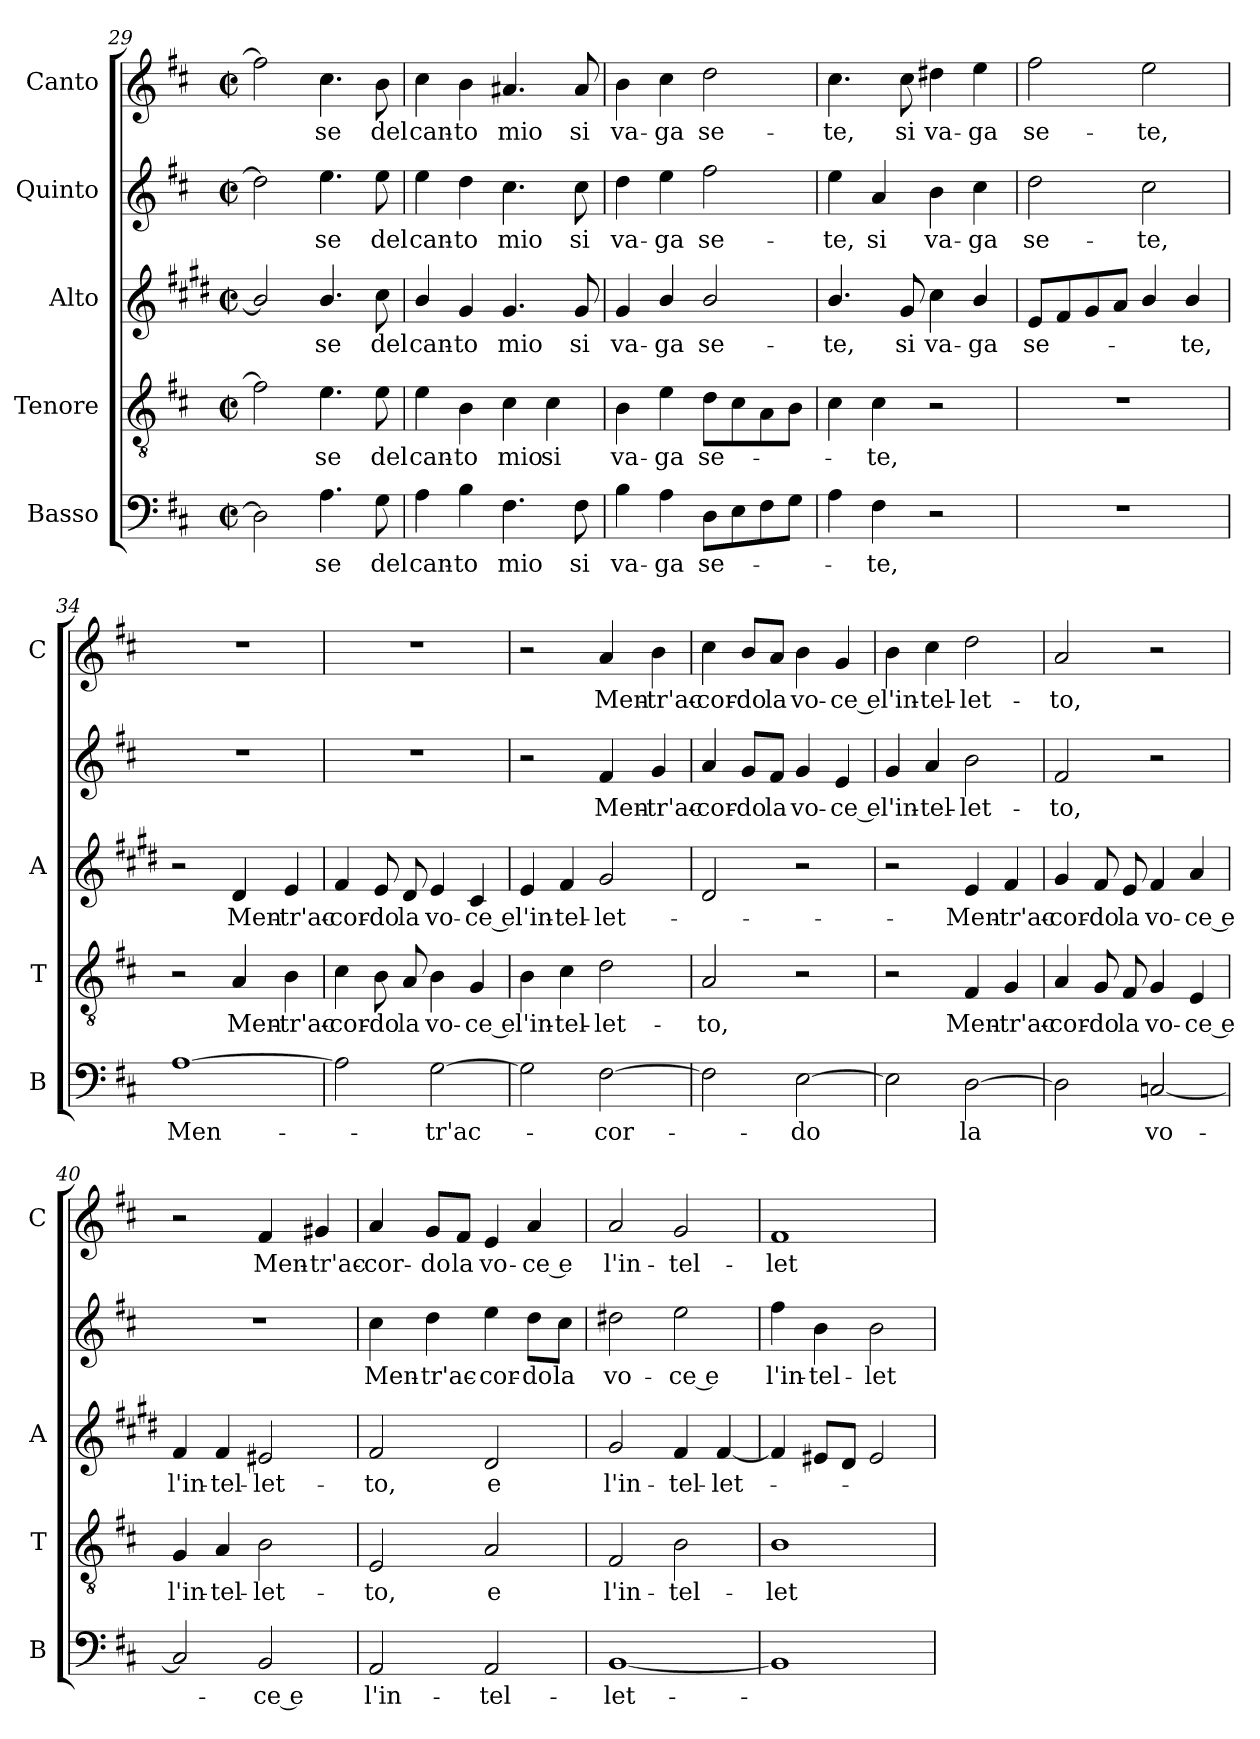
**kern	**text	**kern	**text	**kern	**text	**kern	**text	**kern	**text
*part5	*part5	*part4	*part4	*part3	*part3	*part2	*part2	*part1	*part1
*staff5	*staff5	*staff4	*staff4	*staff3	*staff3	*staff2	*staff2	*staff1	*staff1
*I"Basso	*	*I"Tenore	*	*I"Alto	*	*I"Quinto	*	*I"Canto	*
*I'B	*	*I'T	*	*I'A	*	*	*	*I'C	*
!!LO:LB:g=z
*clefF4	*	*clefGv2	*	*clefG2	*	*clefG2	*	*clefG2	*
*	*	*	*	*ITrd1c2	*	*	*	*	*
*k[f#c#]	*	*k[f#c#]	*	*k[f#c#]	*	*k[f#c#]	*	*k[f#c#]	*
*D:	*	*D:	*	*D:	*	*D:	*	*D:	*
*M2/2	*	*M2/2	*	*M2/2	*	*M2/2	*	*M2/2	*
*met(c|)	*	*met(c|)	*	*met(c|)	*	*met(c|)	*	*met(c|)	*
=29	=29	=29	=29	=29	=29	=29	=29	=29	=29
2D\]	.	2f#\]	.	2a/]	.	2dd\]	.	2ff#\]	.
!	!LO:LY:b	!	!LO:LY:b	!	!LO:LY:b	!	!LO:LY:b	!	!LO:LY:b
4.A\	se	4.e\	se	4.a/	se	4.ee\	se	4.cc#\	se
!	!LO:LY:b	!	!LO:LY:b	!	!LO:LY:b	!	!LO:LY:b	!	!LO:LY:b
8G\	del	8e\	del	8b\	del	8ee\	del	8b\	del
=30	=30	=30	=30	=30	=30	=30	=30	=30	=30
!	!LO:LY:b	!	!LO:LY:b	!	!LO:LY:b	!	!LO:LY:b	!	!LO:LY:b
4A\	can-	4e\	can-	4a/	can-	4ee\	can-	4cc#\	can-
!	!LO:LY:b	!	!LO:LY:b	!	!LO:LY:b	!	!LO:LY:b	!	!LO:LY:b
4B\	-to	4B\	-to	4f#/	-to	4dd\	-to	4b\	-to
!	!LO:LY:b	!	!LO:LY:b	!	!LO:LY:b	!	!LO:LY:b	!	!LO:LY:b
4.F#\	mio	4c#\	mio	4.f#/	mio	4.cc#\	mio	4.a#X/	mio
!	!	!	!LO:LY:b	!	!	!	!	!	!
.	.	4c#\	si	.	.	.	.	.	.
!	!LO:LY:b	!	!	!	!LO:LY:b	!	!LO:LY:b	!	!LO:LY:b
8F#\	si	.	.	8f#/	si	8cc#\	si	8a#/	si
=31	=31	=31	=31	=31	=31	=31	=31	=31	=31
!	!LO:LY:b	!	!LO:LY:b	!	!LO:LY:b	!	!LO:LY:b	!	!LO:LY:b
4B\	va-	4B\	va-	4f#/	va-	4dd\	va-	4b\	va-
!	!LO:LY:b	!	!LO:LY:b	!	!LO:LY:b	!	!LO:LY:b	!	!LO:LY:b
4A\	-ga	4e\	-ga	4a/	-ga	4ee\	-ga	4cc#\	-ga
!	!LO:LY:b	!	!LO:LY:b	!	!LO:LY:b	!	!LO:LY:b	!	!LO:LY:b
8D\L	se-	8d\L	se-	2a/	se-	2ff#\	se-	2dd\	se-
8E\	.	8c#\	.	.	.	.	.	.	.
8F#\	.	8A\	.	.	.	.	.	.	.
8G\J	.	8B\J	.	.	.	.	.	.	.
=32	=32	=32	=32	=32	=32	=32	=32	=32	=32
!	!	!	!	!	!LO:LY:b	!	!LO:LY:b	!	!LO:LY:b
4A\	.	4c#\	.	4.a/	-te,	4ee\	-te,	4.cc#\	-te,
!	!LO:LY:b	!	!LO:LY:b	!	!	!	!LO:LY:b	!	!
4F#\	-te,	4c#\	-te,	.	.	4a/	si	.	.
!	!	!	!	!	!LO:LY:b	!	!	!	!LO:LY:b
.	.	.	.	8f#/	si	.	.	8cc#\	si
!	!	!	!	!	!LO:LY:b	!	!LO:LY:b	!	!LO:LY:b
2r	.	2r	.	4b\	va-	4b\	va-	4dd#X\	va-
!	!	!	!	!	!LO:LY:b	!	!LO:LY:b	!	!LO:LY:b
.	.	.	.	4a/	-ga	4cc#\	-ga	4ee\	-ga
=33	=33	=33	=33	=33	=33	=33	=33	=33	=33
!	!	!	!	!	!LO:LY:b	!	!LO:LY:b	!	!LO:LY:b
1r	.	1r	.	8d/L	se-	2dd\	se-	2ff#\	se-
.	.	.	.	8e/	.	.	.	.	.
.	.	.	.	8f#/	.	.	.	.	.
.	.	.	.	8g/J	.	.	.	.	.
!	!	!	!	!	!	!	!LO:LY:b	!	!LO:LY:b
.	.	.	.	4a/	.	2cc#\	-te,	2ee\	-te,
!	!	!	!	!	!LO:LY:b	!	!	!	!
.	.	.	.	4a/	-te,	.	.	.	.
=34	=34	=34	=34	=34	=34	=34	=34	=34	=34
!	!LO:LY:b	!	!	!	!	!	!	!	!
[1A	Men-	2r	.	2r	.	1r	.	1r	.
!	!	!	!LO:LY:b	!	!LO:LY:b	!	!	!	!
.	.	4A/	Men-	4c#/	Men-	.	.	.	.
!	!	!	!LO:LY:b	!	!LO:LY:b	!	!	!	!
.	.	4B\	-tr'ac-	4d/	-tr'ac-	.	.	.	.
=35	=35	=35	=35	=35	=35	=35	=35	=35	=35
!	!	!	!LO:LY:b	!	!LO:LY:b	!	!	!	!
2A\]	.	4c#\	-cor-	4e/	-cor-	1r	.	1r	.
!	!	!	!LO:LY:b	!	!LO:LY:b	!	!	!	!
.	.	8B\	-do	8d/	-do	.	.	.	.
!	!	!	!LO:LY:b	!	!LO:LY:b	!	!	!	!
.	.	8A/	la	8c#/	la	.	.	.	.
!	!LO:LY:b	!	!LO:LY:b	!	!LO:LY:b	!	!	!	!
[2G\	-tr'ac-	4B\	vo-	4d/	vo-	.	.	.	.
!	!	!	!LO:LY:b	!	!LO:LY:b	!	!	!	!
.	.	4G/	-ce e	4B/	-ce e	.	.	.	.
!!LO:LB:g=z
=36	=36	=36	=36	=36	=36	=36	=36	=36	=36
!	!	!	!LO:LY:b	!	!LO:LY:b	!	!	!	!
2G\]	.	4B\	l'in-	4d/	l'in-	2r	.	2r	.
!	!	!	!LO:LY:b	!	!LO:LY:b	!	!	!	!
.	.	4c#\	-tel-	4e/	-tel-	.	.	.	.
!	!LO:LY:b	!	!LO:LY:b	!	!LO:LY:b	!	!LO:LY:b	!	!LO:LY:b
[2F#\	-cor-	2d\	-let-	2f#/	-let-	4f#/	Men-	4a/	Men-
!	!	!	!	!	!	!	!LO:LY:b	!	!LO:LY:b
.	.	.	.	.	.	4g/	-tr'ac-	4b\	-tr'ac-
=37	=37	=37	=37	=37	=37	=37	=37	=37	=37
!	!	!	!LO:LY:b	!	!	!	!LO:LY:b	!	!LO:LY:b
2F#\]	.	2A/	-to,	2c#/	.	4a/	-cor-	4cc#\	-cor-
!	!	!	!	!	!	!	!LO:LY:b	!	!LO:LY:b
.	.	.	.	.	.	8g/L	-do	8b/L	-do
!	!	!	!	!	!	!	!LO:LY:b	!	!LO:LY:b
.	.	.	.	.	.	8f#/J	la	8a/J	la
!	!LO:LY:b	!	!	!	!	!	!LO:LY:b	!	!LO:LY:b
[2E\	-do	2r	.	2r	.	4g/	vo-	4b\	vo-
!	!	!	!	!	!	!	!LO:LY:b	!	!LO:LY:b
.	.	.	.	.	.	4e/	-ce e	4g/	-ce e
=38	=38	=38	=38	=38	=38	=38	=38	=38	=38
!	!	!	!	!	!	!	!LO:LY:b	!	!LO:LY:b
2E\]	.	2r	.	2r	.	4g/	l'in-	4b\	l'in-
!	!	!	!	!	!	!	!LO:LY:b	!	!LO:LY:b
.	.	.	.	.	.	4a/	-tel-	4cc#\	-tel-
!	!LO:LY:b	!	!LO:LY:b	!	!LO:LY:b	!	!LO:LY:b	!	!LO:LY:b
[2D\	la	4F#/	Men-	4d/	-Men-	2b\	-let-	2dd\	-let-
!	!	!	!LO:LY:b	!	!LO:LY:b	!	!	!	!
.	.	4G/	-tr'ac-	4e/	-tr'ac-	.	.	.	.
=39	=39	=39	=39	=39	=39	=39	=39	=39	=39
!	!	!	!LO:LY:b	!	!LO:LY:b	!	!LO:LY:b	!	!LO:LY:b
2D\]	.	4A/	-cor-	4f#/	-cor-	2f#/	-to,	2a/	-to,
!	!	!	!LO:LY:b	!	!LO:LY:b	!	!	!	!
.	.	8G/	-do	8e/	-do	.	.	.	.
!	!	!	!LO:LY:b	!	!LO:LY:b	!	!	!	!
.	.	8F#/	la	8d/	la	.	.	.	.
!	!LO:LY:b	!	!LO:LY:b	!	!LO:LY:b	!	!	!	!
[2Cn/	vo-	4G/	vo-	4e/	vo-	2r	.	2r	.
!	!	!	!LO:LY:b	!	!LO:LY:b	!	!	!	!
.	.	4E/	-ce e	4g/	-ce e	.	.	.	.
=40	=40	=40	=40	=40	=40	=40	=40	=40	=40
!	!	!	!LO:LY:b	!	!LO:LY:b	!	!	!	!
2C/]	.	4G/	l'in-	4e/	l'in-	1r	.	2r	.
!	!	!	!LO:LY:b	!	!LO:LY:b	!	!	!	!
.	.	4A/	-tel-	4e/	-tel-	.	.	.	.
!	!LO:LY:b	!	!LO:LY:b	!	!LO:LY:b	!	!	!	!LO:LY:b
2BB/	-ce e	2B\	-let-	2d#X/	-let-	.	.	4f#/	Men-
!	!	!	!	!	!	!	!	!	!LO:LY:b
.	.	.	.	.	.	.	.	4g#X/	-tr'ac-
=41	=41	=41	=41	=41	=41	=41	=41	=41	=41
!	!LO:LY:b	!	!LO:LY:b	!	!LO:LY:b	!	!LO:LY:b	!	!LO:LY:b
2AA/	l'in-	2E/	-to,	2e/	-to,	4cc#\	Men-	4a/	-cor-
!	!	!	!	!	!	!	!LO:LY:b	!	!LO:LY:b
.	.	.	.	.	.	4dd\	-tr'ac-	8g/L	-do
!	!	!	!	!	!	!	!	!	!LO:LY:b
.	.	.	.	.	.	.	.	8f#/J	la
!	!LO:LY:b	!	!LO:LY:b	!	!LO:LY:b	!	!LO:LY:b	!	!LO:LY:b
2AA/	-tel-	2A/	e	2c#/	e	4ee\	-cor-	4e/	vo-
!	!	!	!	!	!	!	!LO:LY:b	!	!LO:LY:b
.	.	.	.	.	.	8dd\L	-do	4a/	-ce e
!	!	!	!	!	!	!	!LO:LY:b	!	!
.	.	.	.	.	.	8cc#\J	la	.	.
=42	=42	=42	=42	=42	=42	=42	=42	=42	=42
!	!LO:LY:b	!	!LO:LY:b	!	!LO:LY:b	!	!LO:LY:b	!	!LO:LY:b
[1BB	-let-	2F#/	l'in-	2f#/	l'in-	2dd#X\	vo-	2a/	l'in-
!	!	!	!LO:LY:b	!	!LO:LY:b	!	!LO:LY:b	!	!LO:LY:b
.	.	2B\	-tel-	4e/	-tel-	2ee\	-ce e	2g/	-tel-
!	!	!	!	!	!LO:LY:b	!	!	!	!
.	.	.	.	[4e/	-let-	.	.	.	.
!!LO:PB:g=z
=43	=43	=43	=43	=43	=43	=43	=43	=43	=43
!	!	!	!LO:LY:b	!	!	!	!LO:LY:b	!	!LO:LY:b
1BB]	.	1B	-let-	4e/]	.	4ff#\	l'in-	1f#	-let-
!	!	!	!	!	!	!	!LO:LY:b	!	!
.	.	.	.	8d#X/L	.	4b\	-tel-	.	.
.	.	.	.	8c#/J	.	.	.	.	.
!	!	!	!	!	!	!	!LO:LY:b	!	!
.	.	.	.	2d#/	.	2b\	-let-	.	.
=	=	=	=	=	=	=	=	=	=
*-	*-	*-	*-	*-	*-	*-	*-	*-	*-
